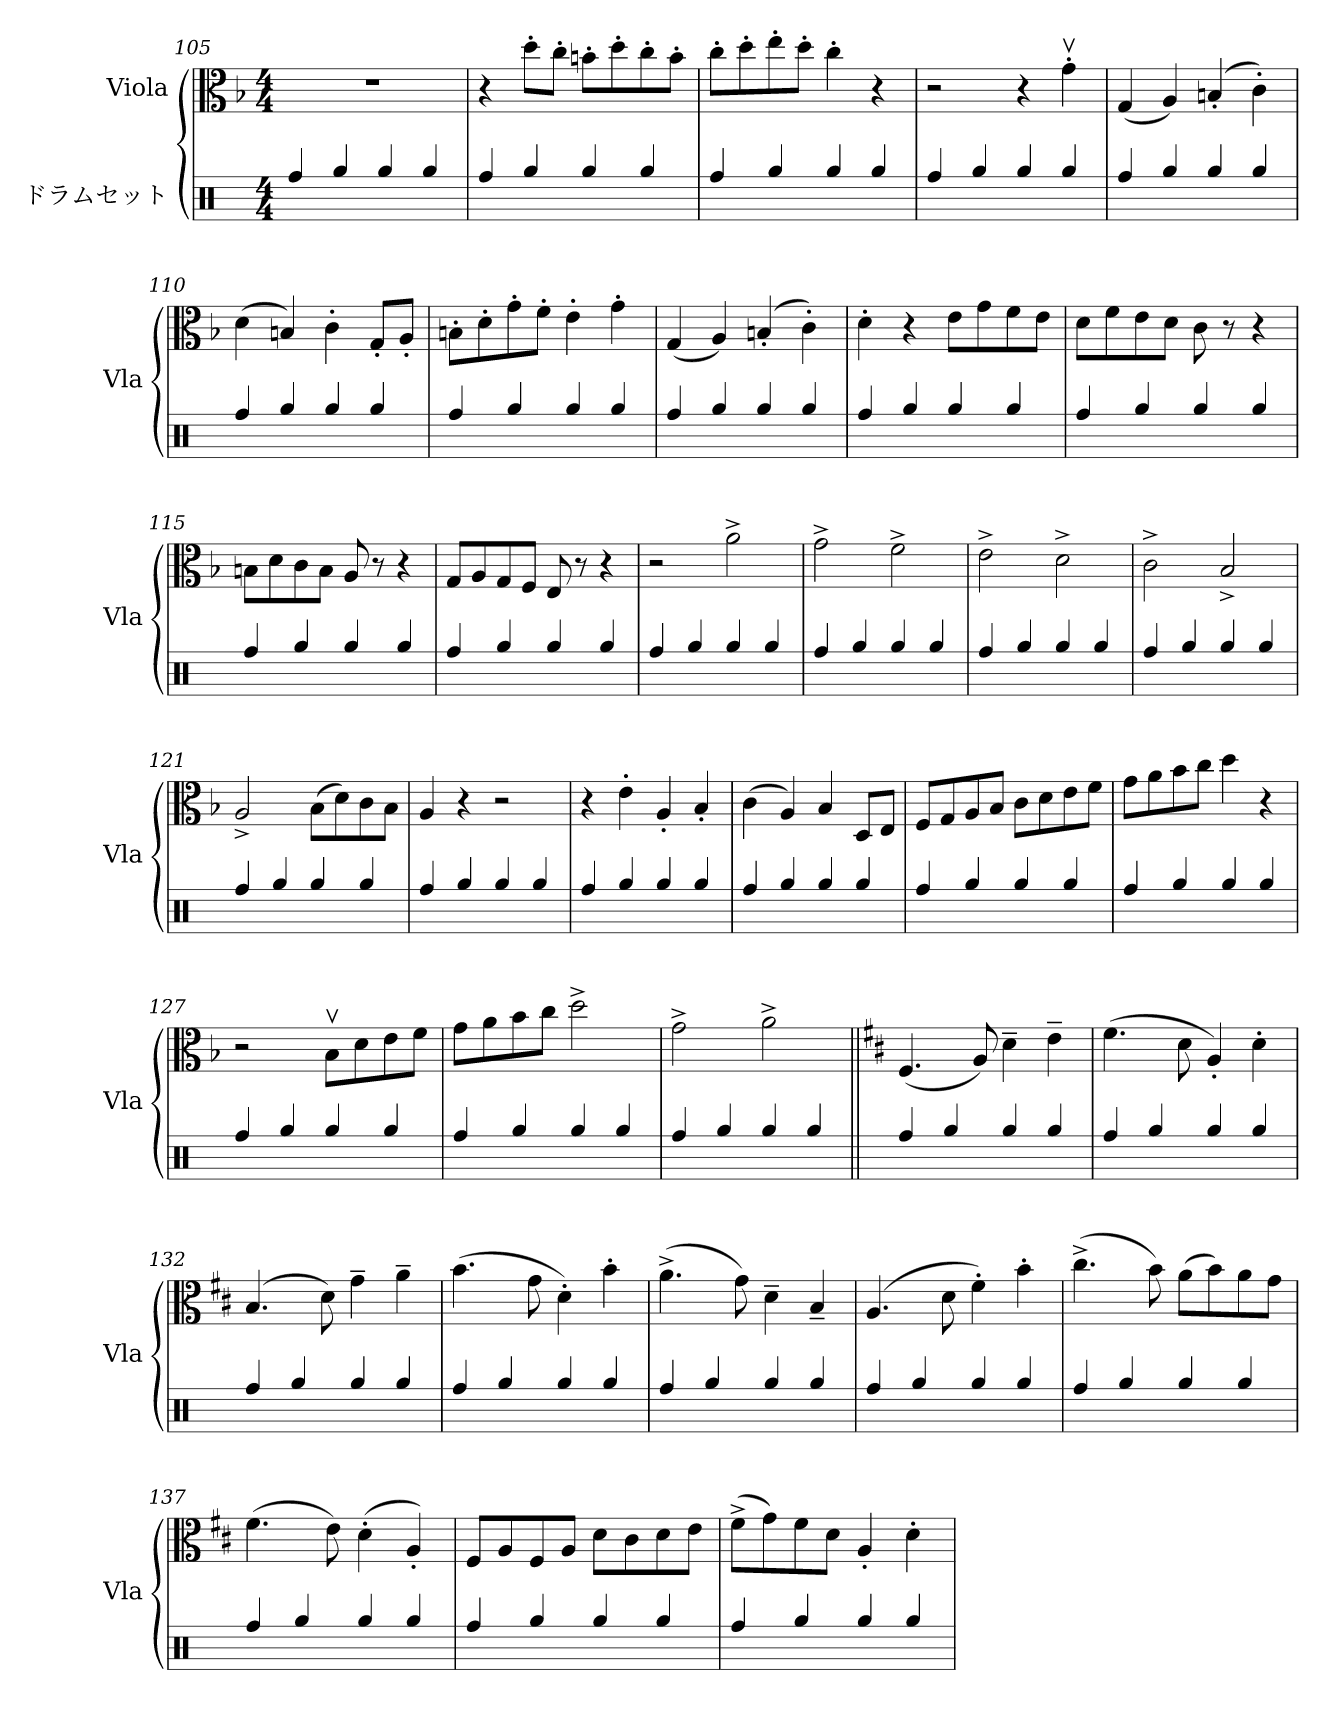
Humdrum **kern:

**kern	**kern
*part2	*part1
*staff2	*staff1
*I"ドラムセット	*I"Viola
*	*I'Vla
*clefX	*clefC3
*k[]	*k[b-]
*M4/4	*M4/4
=105	=105
4Rff/	1r
4Rgg/	.
4Rgg/	.
4Rgg/	.
=106	=106
4Rff/	4r
4Rgg/	8dd'\L
.	8cc'\J
4Rgg/	8bn'\L
.	8dd'\
4Rgg/	8cc'\
.	8b'\J
!!LO:LB:g=z
=107	=107
4Rff/	8cc'\L
.	8dd'\
4Rgg/	8ee'\
.	8dd'\J
4Rgg/	4cc'\
4Rgg/	4r
=108	=108
4Rff/	2r
4Rgg/	.
4Rgg/	4r
4Rgg/	4gv'\
=109	=109
4Rff/	(4G/
4Rgg/	4A/)
4Rgg/	(4Bn'/
4Rgg/	4c'\)
=110	=110
4Rff/	(4d\
4Rgg/	4Bn/)
4Rgg/	4c'\
4Rgg/	8G'/L
.	8A'/J
=111	=111
4Rff/	8Bn'\L
.	8d'\
4Rgg/	8g'\
.	8f'\J
4Rgg/	4e'\
4Rgg/	4g'\
=112	=112
4Rff/	(4G/
4Rgg/	4A/)
4Rgg/	(4Bn'/
4Rgg/	4c'\)
!!LO:LB:g=z
=113	=113
4Rff/	4d'\
4Rgg/	4r
4Rgg/	8e\L
.	8g\
4Rgg/	8f\
.	8e\J
=114	=114
4Rff/	8d\L
.	8f\
4Rgg/	8e\
.	8d\J
4Rgg/	8c\
.	8r
4Rgg/	4r
=115	=115
4Rff/	8Bn\L
.	8d\
4Rgg/	8c\
.	8B\J
4Rgg/	8A/
.	8r
4Rgg/	4r
=116	=116
4Rff/	8G/L
.	8A/
4Rgg/	8G/
.	8F/J
4Rgg/	8E/
.	8r
4Rgg/	4r
=117	=117
4Rff/	2r
4Rgg/	.
4Rgg/	2a^\
4Rgg/	.
=118	=118
4Rff/	2g^\
4Rgg/	.
4Rgg/	2f^\
4Rgg/	.
!!LO:LB:g=z
=119	=119
4Rff/	2e^\
4Rgg/	.
4Rgg/	2d^\
4Rgg/	.
=120	=120
4Rff/	2c^\
4Rgg/	.
4Rgg/	2B-^/
4Rgg/	.
=121	=121
4Rff/	2A^/
4Rgg/	.
4Rgg/	(8B-\L
.	8d\)
4Rgg/	8c\
.	8B-\J
=122	=122
4Rff/	4A/
4Rgg/	4r
4Rgg/	2r
4Rgg/	.
=123	=123
4Rff/	4r
4Rgg/	4e'\
4Rgg/	4A'/
4Rgg/	4B-'/
=124	=124
4Rff/	(4c\
4Rgg/	4A/)
4Rgg/	4B-/
4Rgg/	8D/L
.	8E/J
=125	=125
4Rff/	8F/L
.	8G/
4Rgg/	8A/
.	8B-/J
4Rgg/	8c\L
.	8d\
4Rgg/	8e\
.	8f\J
!!LO:PB:g=z
=126	=126
4Rff/	8g\L
.	8a\
4Rgg/	8b-\
.	8cc\J
4Rgg/	4dd\
4Rgg/	4r
=127	=127
4Rff/	2r
4Rgg/	.
4Rgg/	8B-v\L
.	8d\
4Rgg/	8e\
.	8f\J
=128	=128
4Rff/	8g\L
.	8a\
4Rgg/	8b-\
.	8cc\J
4Rgg/	2dd^\
4Rgg/	.
=129	=129
4Rff/	2g^\
4Rgg/	.
4Rgg/	2a^\
4Rgg/	.
=130||	=130||
*	*k[f#c#]
4Rff/	(4.F#/
4Rgg/	.
.	8A/)
4Rgg/	4d~\
4Rgg/	4e~\
=131	=131
4Rff/	(4.f#\
4Rgg/	.
.	8d\
4Rgg/	4A'/)
4Rgg/	4d'\
!!LO:LB:g=z
=132	=132
4Rff/	(4.B/
4Rgg/	.
.	8d\)
4Rgg/	4g~\
4Rgg/	4a~\
=133	=133
4Rff/	(4.b\
4Rgg/	.
.	8g\
4Rgg/	4d'\)
4Rgg/	4b'\
=134	=134
4Rff/	(4.a^\
4Rgg/	.
.	8g\)
4Rgg/	4d~\
4Rgg/	4B~/
=135	=135
4Rff/	(4.A/
4Rgg/	.
.	8d\
4Rgg/	4f#'\)
4Rgg/	4b'\
=136	=136
4Rff/	(4.cc#^\
4Rgg/	.
.	8b\)
4Rgg/	(8a\L
.	8b\)
4Rgg/	8a\
.	8g\J
=137	=137
4Rff/	(4.f#\
4Rgg/	.
.	8e\)
4Rgg/	(4d'\
4Rgg/	4A'/)
=138	=138
4Rff/	8F#/L
.	8A/
4Rgg/	8F#/
.	8A/J
4Rgg/	8d\L
.	8c#\
4Rgg/	8d\
.	8e\J
!!LO:LB:g=z
=139	=139
4Rff/	(8f#^\L
.	8g\)
4Rgg/	8f#\
.	8d\J
4Rgg/	4A'/
4Rgg/	4d'\
=	=
*-	*-
